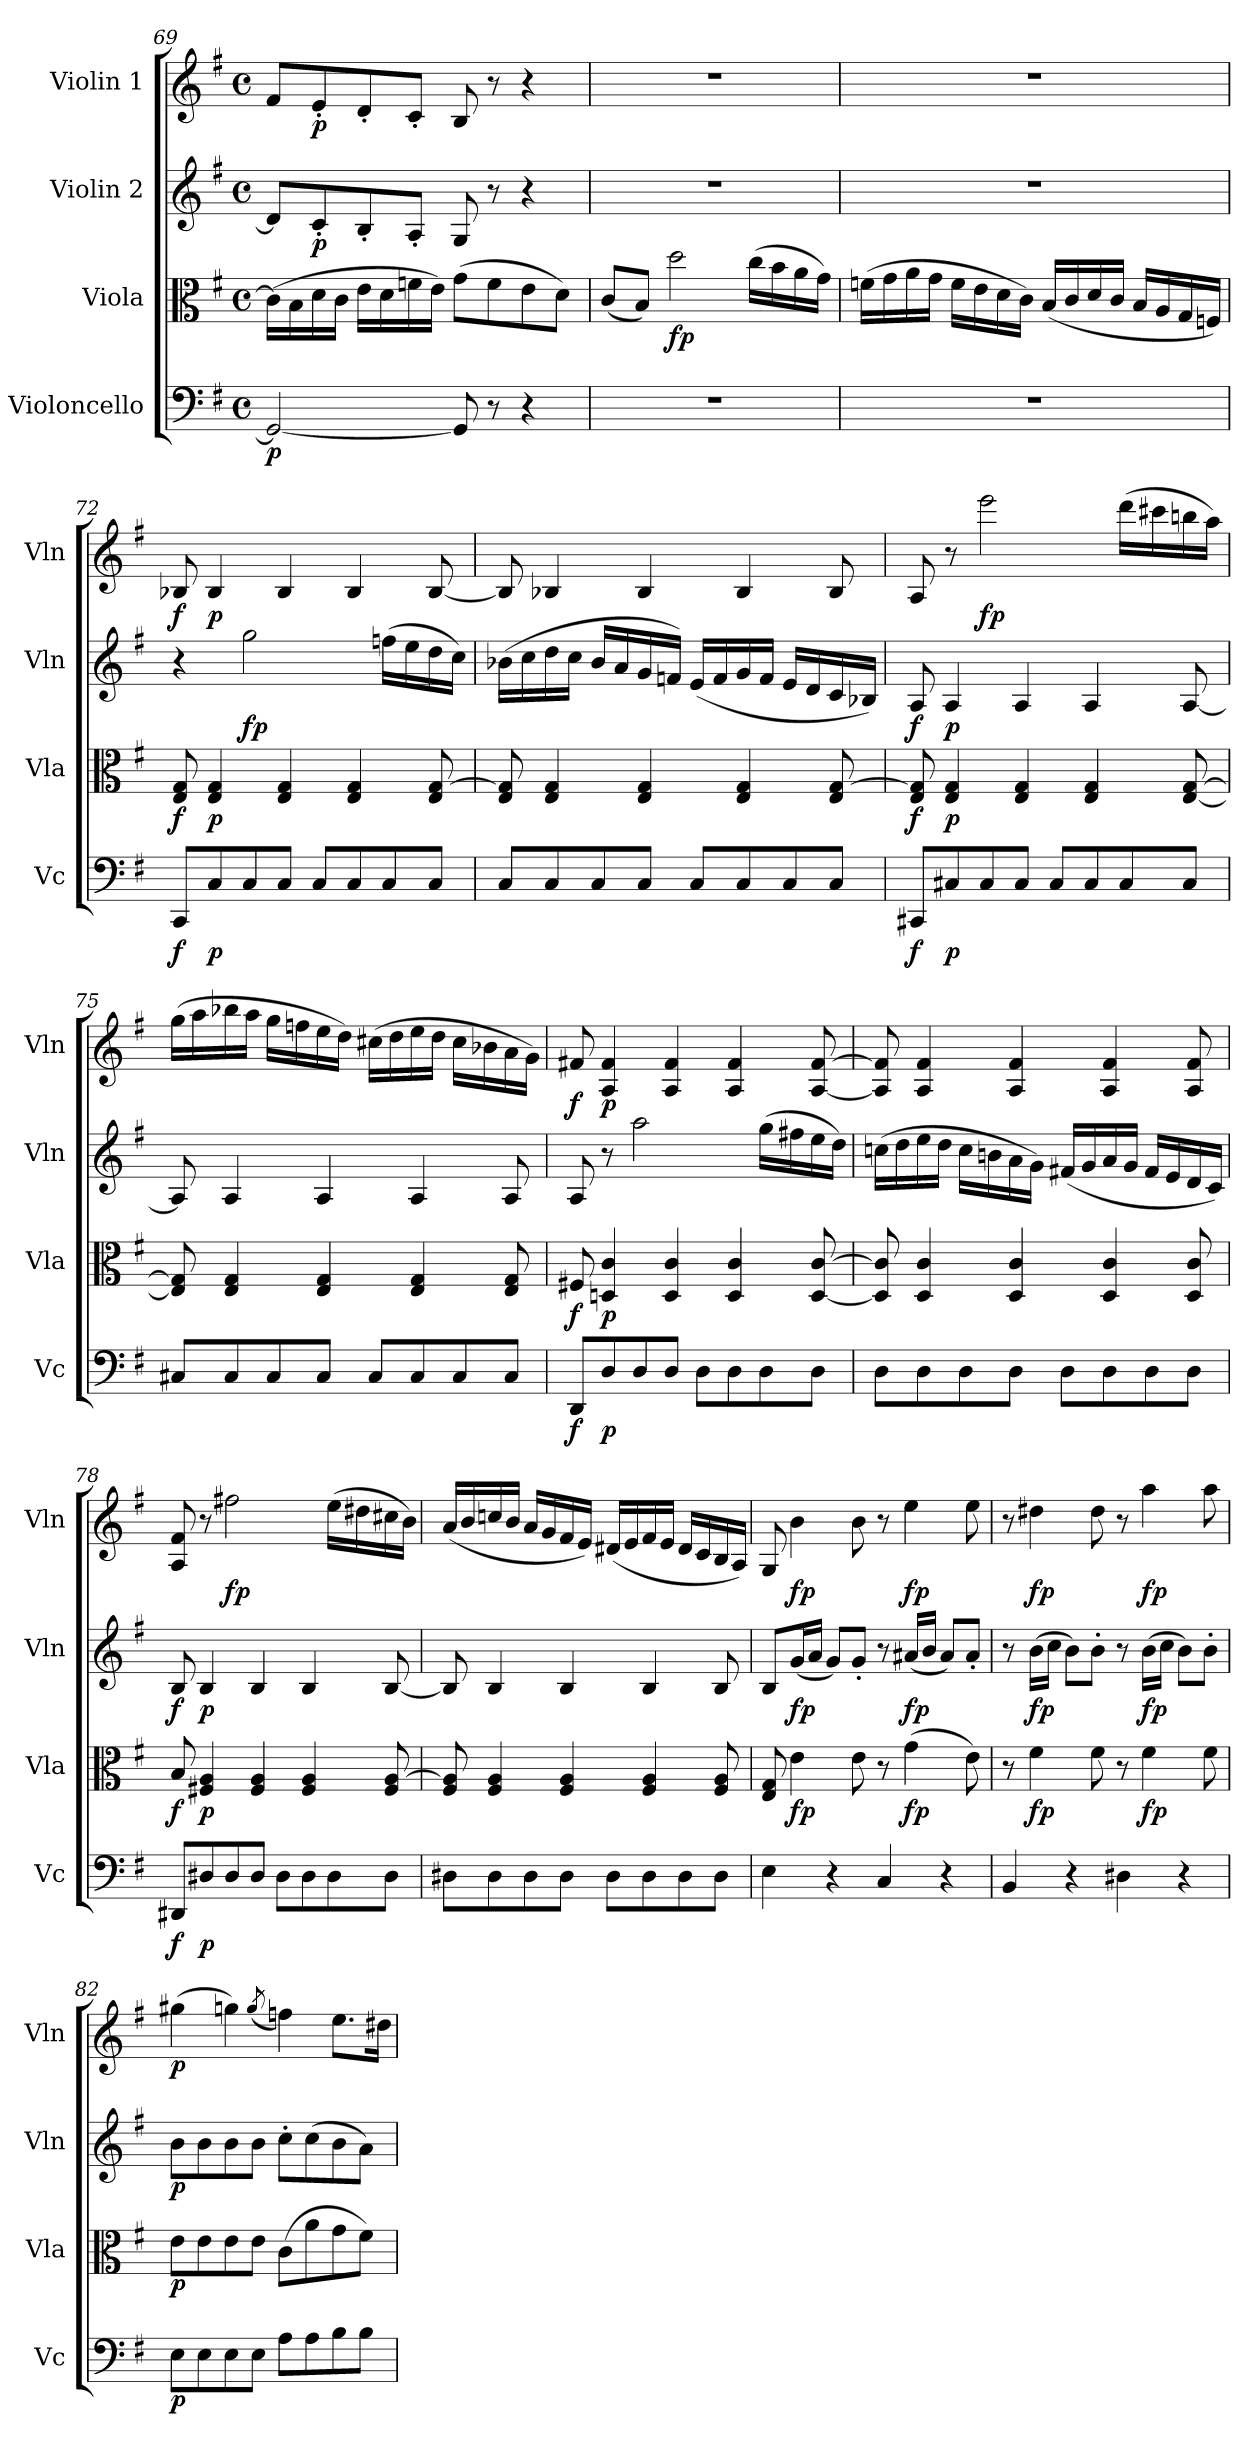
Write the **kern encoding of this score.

**kern	**dynam	**kern	**dynam	**kern	**dynam	**kern	**dynam
*part4	*part4	*part3	*part3	*part2	*part2	*part1	*part1
*staff4	*staff4	*staff3	*staff3	*staff2	*staff2	*staff1	*staff1
*I"Violoncello	*	*I"Viola	*	*I"Violin 2	*	*I"Violin 1	*
*I'Vc	*	*I'Vla	*	*I'Vln	*	*I'Vln	*
*clefF4	*	*clefC3	*	*clefG2	*	*clefG2	*
*k[f#]	*	*k[f#]	*	*k[f#]	*	*k[f#]	*
*M4/4	*	*M4/4	*	*M4/4	*	*M4/4	*
*met(c)	*	*met(c)	*	*met(c)	*	*met(c)	*
=69	=69	=69	=69	=69	=69	=69	=69
!	!LO:DY:b	!	!	!	!	!	!
2GG/_	p	(16c\LL]	.	8d/L]	.	8f#/L	.
.	.	16B\	.	.	.	.	.
!	!	!	!	!	!LO:DY:b	!	!LO:DY:b
.	.	16d\	.	8c'/	p	8e'/	p
.	.	16c\JJ	.	.	.	.	.
.	.	16e\LL	.	8B'/	.	8d'/	.
.	.	16d\	.	.	.	.	.
.	.	16fn\	.	8A'/J	.	8c'/J	.
.	.	16e\JJ)	.	.	.	.	.
8GG/]	.	(8g\L	.	8G/	.	8B/	.
8r	.	8f\	.	8r	.	8r	.
4r	.	8e\	.	4r	.	4r	.
.	.	8d\J)	.	.	.	.	.
=70	=70	=70	=70	=70	=70	=70	=70
1r	.	(8c/L	.	1r	.	1r	.
.	.	8B/J)	.	.	.	.	.
!	!	!	!LO:DY:b	!	!	!	!
.	.	2dd\	fp	.	.	.	.
.	.	(16cc\LL	.	.	.	.	.
.	.	16b\	.	.	.	.	.
.	.	16a\	.	.	.	.	.
.	.	16g\JJ)	.	.	.	.	.
!!LO:LB:g=z
=71	=71	=71	=71	=71	=71	=71	=71
1r	.	(16fn\LL	.	1r	.	1r	.
.	.	16g\	.	.	.	.	.
.	.	16a\	.	.	.	.	.
.	.	16g\JJ	.	.	.	.	.
.	.	16f\LL	.	.	.	.	.
.	.	16e\	.	.	.	.	.
.	.	16d\	.	.	.	.	.
.	.	16c\JJ)	.	.	.	.	.
.	.	(16B/LL	.	.	.	.	.
.	.	16c/	.	.	.	.	.
.	.	16d/	.	.	.	.	.
.	.	16c/JJ	.	.	.	.	.
.	.	16B/LL	.	.	.	.	.
.	.	16A/	.	.	.	.	.
.	.	16G/	.	.	.	.	.
.	.	16Fn/JJ)	.	.	.	.	.
!!LO:LB:g=z
=72	=72	=72	=72	=72	=72	=72	=72
!	!LO:DY:b	!	!LO:DY:b	!	!	!	!LO:DY:b
8CC/L	f	8E/ 8G/	f	4r	.	8B-X/	f
!	!LO:DY:b	!	!LO:DY:b	!	!	!	!LO:DY:b
8C/	p	4E/ 4G/	p	.	.	4B-/	p
!	!	!	!	!	!LO:DY:b	!	!
8C/	.	.	.	2gg\	fp	.	.
8C/J	.	4E/ 4G/	.	.	.	4B-/	.
8C/L	.	.	.	.	.	.	.
8C/	.	4E/ 4G/	.	.	.	4B-/	.
8C/	.	.	.	(16ffn\LL	.	.	.
.	.	.	.	16ee\	.	.	.
8C/J	.	8E/ [8G/	.	16dd\	.	[8B-/	.
.	.	.	.	16cc\JJ)	.	.	.
=73	=73	=73	=73	=73	=73	=73	=73
8C/L	.	8E/ 8G/]	.	(16b-X\LL	.	8B-/]	.
.	.	.	.	16cc\	.	.	.
8C/	.	4E/ 4G/	.	16dd\	.	4B-X/	.
.	.	.	.	16cc\JJ	.	.	.
8C/	.	.	.	16b-/LL	.	.	.
.	.	.	.	16a/	.	.	.
8C/J	.	4E/ 4G/	.	16g/	.	4B-/	.
.	.	.	.	16fn/JJ)	.	.	.
8C/L	.	.	.	(16e/LL	.	.	.
.	.	.	.	16f/	.	.	.
8C/	.	4E/ 4G/	.	16g/	.	4B-/	.
.	.	.	.	16f/JJ	.	.	.
8C/	.	.	.	16e/LL	.	.	.
.	.	.	.	16d/	.	.	.
8C/J	.	8E/ [8G/	.	16c/	.	8B-/	.
.	.	.	.	16B-X/JJ)	.	.	.
=74	=74	=74	=74	=74	=74	=74	=74
!	!LO:DY:b	!	!LO:DY:b	!	!LO:DY:b	!	!
8CC#X/L	f	8E/ 8G/]	f	8A/	f	8A/	.
!	!LO:DY:b	!	!LO:DY:b	!	!LO:DY:b	!	!
8C#X/	p	4E/ 4G/	p	4A/	p	8r	.
!	!	!	!	!	!	!	!LO:DY:b
8C#/	.	.	.	.	.	2eee\	fp
8C#/J	.	4E/ 4G/	.	4A/	.	.	.
8C#/L	.	.	.	.	.	.	.
8C#/	.	4E/ 4G/	.	4A/	.	.	.
8C#/	.	.	.	.	.	(16ddd\LL	.
.	.	.	.	.	.	16ccc#X\	.
8C#/J	.	[8E/ [8G/	.	[8A/	.	16bbn\	.
.	.	.	.	.	.	16aa\JJ)	.
=75	=75	=75	=75	=75	=75	=75	=75
8C#X/L	.	8E/] 8G/]	.	8A/]	.	(16gg\LL	.
.	.	.	.	.	.	16aa\	.
8C#/	.	4E/ 4G/	.	4A/	.	16bb-X\	.
.	.	.	.	.	.	16aa\JJ	.
8C#/	.	.	.	.	.	16gg\LL	.
.	.	.	.	.	.	16ffn\	.
8C#/J	.	4E/ 4G/	.	4A/	.	16ee\	.
.	.	.	.	.	.	16dd\JJ)	.
8C#/L	.	.	.	.	.	(16cc#X\LL	.
.	.	.	.	.	.	16dd\	.
8C#/	.	4E/ 4G/	.	4A/	.	16ee\	.
.	.	.	.	.	.	16dd\JJ	.
8C#/	.	.	.	.	.	16cc#\LL	.
.	.	.	.	.	.	16b-X\	.
8C#/J	.	8E/ 8G/	.	8A/	.	16a\	.
.	.	.	.	.	.	16g\JJ)	.
!!LO:LB:g=z
=76	=76	=76	=76	=76	=76	=76	=76
!	!LO:DY:b	!	!LO:DY:b	!	!	!	!LO:DY:b
8DD/L	f	8F#X/	f	8A/	.	8f#X/	f
!	!LO:DY:b	!	!LO:DY:b	!	!	!	!LO:DY:b
8D/	p	4Dn/ 4c/	p	8r	.	4A/ 4f#/	p
8D/	.	.	.	2aa\	.	.	.
8D/J	.	4D/ 4c/	.	.	.	4A/ 4f#/	.
8D\L	.	.	.	.	.	.	.
8D\	.	4D/ 4c/	.	.	.	4A/ 4f#/	.
8D\	.	.	.	(16gg\LL	.	.	.
.	.	.	.	16ff#X\	.	.	.
8D\J	.	[8D/ [8c/	.	16ee\	.	[8A/ [8f#/	.
.	.	.	.	16dd\JJ)	.	.	.
!!LO:LB:g=z
=77	=77	=77	=77	=77	=77	=77	=77
8D\L	.	8D/] 8c/]	.	(16ccn\LL	.	8A/] 8f#/]	.
.	.	.	.	16dd\	.	.	.
8D\	.	4D/ 4c/	.	16ee\	.	4A/ 4f#/	.
.	.	.	.	16dd\JJ	.	.	.
8D\	.	.	.	16cc\LL	.	.	.
.	.	.	.	16bn\	.	.	.
8D\J	.	4D/ 4c/	.	16a\	.	4A/ 4f#/	.
.	.	.	.	16g\JJ)	.	.	.
8D\L	.	.	.	(16f#X/LL	.	.	.
.	.	.	.	16g/	.	.	.
8D\	.	4D/ 4c/	.	16a/	.	4A/ 4f#/	.
.	.	.	.	16g/JJ	.	.	.
8D\	.	.	.	16f#/LL	.	.	.
.	.	.	.	16e/	.	.	.
8D\J	.	8D/ 8c/	.	16d/	.	8A/ 8f#/	.
.	.	.	.	16c/JJ)	.	.	.
=78	=78	=78	=78	=78	=78	=78	=78
!	!LO:DY:b	!	!LO:DY:b	!	!LO:DY:b	!	!
8DD#X/L	f	8B/	f	8B/	f	8A/ 8f#/	.
!	!LO:DY:b	!	!LO:DY:b	!	!LO:DY:b	!	!
8D#X/	p	4F#X/ 4A/	p	4B/	p	8r	.
!	!	!	!	!	!	!	!LO:DY:b
8D#/	.	.	.	.	.	2ff#X\	fp
8D#/J	.	4F#/ 4A/	.	4B/	.	.	.
8D#\L	.	.	.	.	.	.	.
8D#\	.	4F#/ 4A/	.	4B/	.	.	.
8D#\	.	.	.	.	.	(16ee\LL	.
.	.	.	.	.	.	16dd#X\	.
8D#\J	.	8F#/ [8A/	.	[8B/	.	16cc#X\	.
.	.	.	.	.	.	16b\JJ)	.
=79	=79	=79	=79	=79	=79	=79	=79
8D#X\L	.	8F#/ 8A/]	.	8B/]	.	(16a/LL	.
.	.	.	.	.	.	16b/	.
8D#\	.	4F#/ 4A/	.	4B/	.	16ccn/	.
.	.	.	.	.	.	16b/JJ	.
8D#\	.	.	.	.	.	16a/LL	.
.	.	.	.	.	.	16g/	.
8D#\J	.	4F#/ 4A/	.	4B/	.	16f#/	.
.	.	.	.	.	.	16e/JJ)	.
8D#\L	.	.	.	.	.	(16d#X/LL	.
.	.	.	.	.	.	16e/	.
8D#\	.	4F#/ 4A/	.	4B/	.	16f#/	.
.	.	.	.	.	.	16e/JJ	.
8D#\	.	.	.	.	.	16d#/LL	.
.	.	.	.	.	.	16c/	.
8D#\J	.	8F#/ 8A/	.	8B/	.	16B/	.
.	.	.	.	.	.	16A/JJ)	.
=80	=80	=80	=80	=80	=80	=80	=80
4E\	.	8E/ 8G/	.	8B/L	.	8G/	.
!	!	!	!LO:DY:b	!	!LO:DY:b	!	!LO:DY:b
.	.	4e\	fp	(16g/L	fp	4b\	fp
.	.	.	.	16a/JJ	.	.	.
4r	.	.	.	8g/L)	.	.	.
.	.	8e\	.	8g'/J	.	8b\	.
4C/	.	8r	.	8r	.	8r	.
!	!	!	!LO:DY:b	!	!LO:DY:b	!	!LO:DY:b
.	.	(4g\	fp	(16a#X/LL	fp	4ee\	fp
.	.	.	.	16b/JJ	.	.	.
4r	.	.	.	8a#/L)	.	.	.
.	.	8e\)	.	8a#'/J	.	8ee\	.
!!LO:LB:g=z
=81	=81	=81	=81	=81	=81	=81	=81
4BB/	.	8r	.	8r	.	8r	.
!	!	!	!LO:DY:b	!	!LO:DY:b	!	!LO:DY:b
.	.	4f#\	fp	(16b\LL	fp	4dd#X\	fp
.	.	.	.	16cc\JJ	.	.	.
4r	.	.	.	8b\L)	.	.	.
.	.	8f#\	.	8b'\J	.	8dd#\	.
4D#X\	.	8r	.	8r	.	8r	.
!	!	!	!LO:DY:b	!	!LO:DY:b	!	!LO:DY:b
.	.	4f#\	fp	(16b\LL	fp	4aa\	fp
.	.	.	.	16cc\JJ	.	.	.
4r	.	.	.	8b\L)	.	.	.
.	.	8f#\	.	8b'\J	.	8aa\	.
!!LO:LB:g=z
=82	=82	=82	=82	=82	=82	=82	=82
!	!LO:DY:b	!	!LO:DY:b	!	!LO:DY:b	!	!LO:DY:b
8E\L	p	8e\L	p	8b\L	p	(4gg#X\	p
8E\	.	8e\	.	8b\	.	.	.
8E\	.	8e\	.	8b\	.	4ggn\)	.
8E\J	.	8e\J	.	8b\J	.	.	.
.	.	.	.	.	.	(8qgg/	.
8A\L	.	(8c\L	.	8cc'\L	.	4ffn\)	.
8A\	.	8a\	.	(8cc\	.	.	.
8B\	.	8g\	.	8b\	.	8.ee\L	.
8B\J	.	8f#\J)	.	8a\J)	.	.	.
.	.	.	.	.	.	16dd#X\Jk	.
=	=	=	=	=	=	=	=
*-	*-	*-	*-	*-	*-	*-	*-
